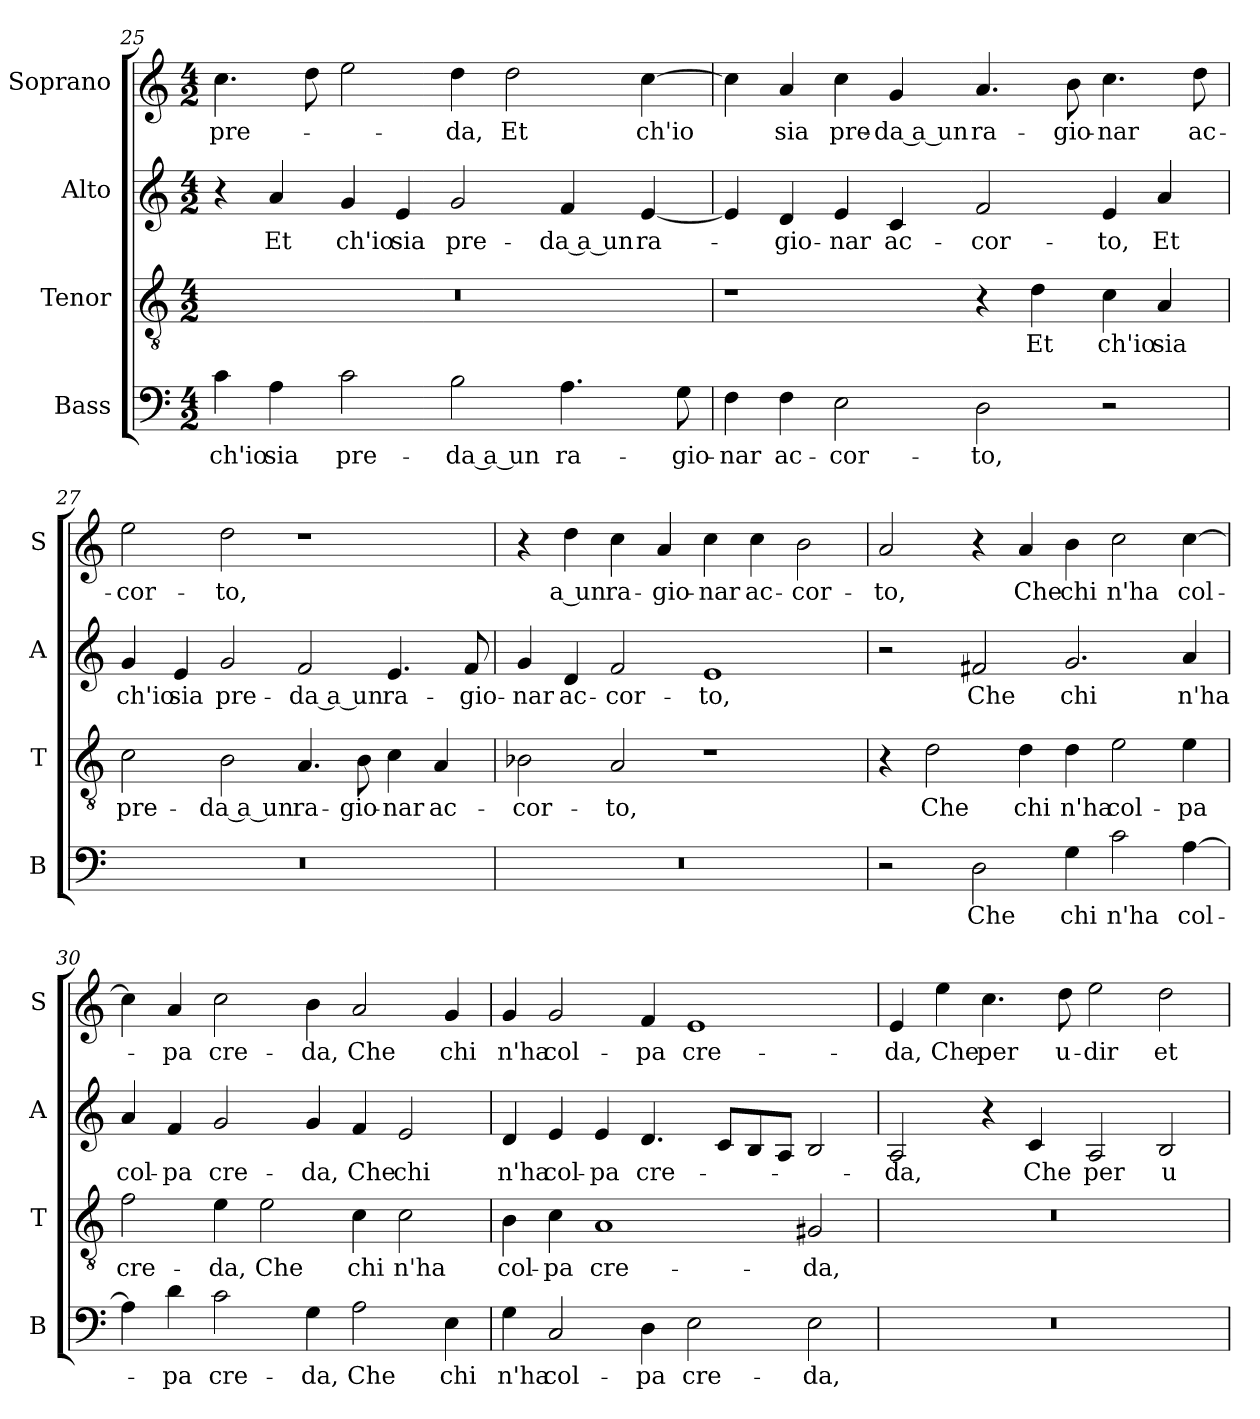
**kern	**text	**kern	**text	**kern	**text	**kern	**text
*part4	*part4	*part3	*part3	*part2	*part2	*part1	*part1
*staff4	*staff4	*staff3	*staff3	*staff2	*staff2	*staff1	*staff1
*I"Bass	*	*I"Tenor	*	*I"Alto	*	*I"Soprano	*
*I'B	*	*I'T	*	*I'A	*	*I'S	*
*clefF4	*	*clefGv2	*	*clefG2	*	*clefG2	*
*k[]	*	*k[]	*	*k[]	*	*k[]	*
*C:	*	*C:	*	*C:	*	*C:	*
*M4/2	*	*M4/2	*	*M4/2	*	*M4/2	*
=25	=25	=25	=25	=25	=25	=25	=25
!	!LO:LY:b	!	!	!	!	!	!LO:LY:b
4c\	ch'io	0r	.	4r	.	4.cc\	pre-
!	!LO:LY:b	!	!	!	!LO:LY:b	!	!
4A\	sia	.	.	4a/	Et	.	.
.	.	.	.	.	.	8dd\	.
!	!LO:LY:b	!	!	!	!LO:LY:b	!	!
2c\	pre-	.	.	4g/	ch'io	2ee\	.
!	!	!	!	!	!LO:LY:b	!	!
.	.	.	.	4e/	sia	.	.
!	!LO:LY:b	!	!	!	!LO:LY:b	!	!LO:LY:b
2B\	-da a un	.	.	2g/	pre-	4dd\	-da,
!	!	!	!	!	!	!	!LO:LY:b
.	.	.	.	.	.	2dd\	Et
!	!LO:LY:b	!	!	!	!LO:LY:b	!	!
4.A\	ra-	.	.	4f/	-da a un	.	.
!	!	!	!	!	!LO:LY:b	!	!LO:LY:b
.	.	.	.	[4e/	ra-	[4cc\	ch'io
!	!LO:LY:b	!	!	!	!	!	!
8G\	-gio-	.	.	.	.	.	.
!!LO:LB:g=z
=26	=26	=26	=26	=26	=26	=26	=26
!	!LO:LY:b	!	!	!	!	!	!
4F\	-nar	1r	.	4e/]	.	4cc\]	.
!	!LO:LY:b	!	!	!	!LO:LY:b	!	!LO:LY:b
4F\	ac-	.	.	4d/	-gio-	4a/	sia
!	!LO:LY:b	!	!	!	!LO:LY:b	!	!LO:LY:b
2E\	-cor-	.	.	4e/	-nar	4cc\	pre-
!	!	!	!	!	!LO:LY:b	!	!LO:LY:b
.	.	.	.	4c/	ac-	4g/	-da a un
!	!LO:LY:b	!	!	!	!LO:LY:b	!	!LO:LY:b
2D\	-to,	4r	.	2f/	-cor-	4.a/	ra-
!	!	!	!LO:LY:b	!	!	!	!
.	.	4d\	Et	.	.	.	.
!	!	!	!	!	!	!	!LO:LY:b
.	.	.	.	.	.	8b\	-gio-
!	!	!	!LO:LY:b	!	!LO:LY:b	!	!LO:LY:b
2r	.	4c\	ch'io	4e/	-to,	4.cc\	-nar
!	!	!	!LO:LY:b	!	!LO:LY:b	!	!
.	.	4A/	sia	4a/	Et	.	.
!	!	!	!	!	!	!	!LO:LY:b
.	.	.	.	.	.	8dd\	ac-
=27	=27	=27	=27	=27	=27	=27	=27
!	!	!	!LO:LY:b	!	!LO:LY:b	!	!LO:LY:b
0r	.	2c\	pre-	4g/	ch'io	2ee\	-cor-
!	!	!	!	!	!LO:LY:b	!	!
.	.	.	.	4e/	sia	.	.
!	!	!	!LO:LY:b	!	!LO:LY:b	!	!LO:LY:b
.	.	2B\	-da a un	2g/	pre-	2dd\	-to,
!	!	!	!LO:LY:b	!	!LO:LY:b	!	!
.	.	4.A/	ra-	2f/	-da a un	1r	.
!	!	!	!LO:LY:b	!	!	!	!
.	.	8B\	-gio-	.	.	.	.
!	!	!	!LO:LY:b	!	!LO:LY:b	!	!
.	.	4c\	-nar	4.e/	ra-	.	.
!	!	!	!LO:LY:b	!	!	!	!
.	.	4A/	ac-	.	.	.	.
!	!	!	!	!	!LO:LY:b	!	!
.	.	.	.	8f/	-gio-	.	.
=28	=28	=28	=28	=28	=28	=28	=28
!	!	!	!LO:LY:b	!	!LO:LY:b	!	!
0r	.	2B-X\	-cor-	4g/	-nar	4r	.
!	!	!	!	!	!LO:LY:b	!	!LO:LY:b
.	.	.	.	4d/	ac-	4dd\	a un
!	!	!	!LO:LY:b	!	!LO:LY:b	!	!LO:LY:b
.	.	2A/	-to,	2f/	-cor-	4cc\	ra-
!	!	!	!	!	!	!	!LO:LY:b
.	.	.	.	.	.	4a/	-gio-
!	!	!	!	!	!LO:LY:b	!	!LO:LY:b
.	.	1r	.	1e	-to,	4cc\	-nar
!	!	!	!	!	!	!	!LO:LY:b
.	.	.	.	.	.	4cc\	ac-
!	!	!	!	!	!	!	!LO:LY:b
.	.	.	.	.	.	2b\	-cor-
!!LO:PB:g=z
=29	=29	=29	=29	=29	=29	=29	=29
!	!	!	!	!	!	!	!LO:LY:b
2r	.	4r	.	2r	.	2a/	-to,
!	!	!	!LO:LY:b	!	!	!	!
.	.	2d\	Che	.	.	.	.
!	!LO:LY:b	!	!	!	!LO:LY:b	!	!
2D\	Che	.	.	2f#X/	Che	4r	.
!	!	!	!LO:LY:b	!	!	!	!LO:LY:b
.	.	4d\	chi	.	.	4a/	Che
!	!LO:LY:b	!	!LO:LY:b	!	!LO:LY:b	!	!LO:LY:b
4G\	chi	4d\	n'ha	2.g/	chi	4b\	chi
!	!LO:LY:b	!	!LO:LY:b	!	!	!	!LO:LY:b
2c\	n'ha	2e\	col-	.	.	2cc\	n'ha
!	!LO:LY:b	!	!LO:LY:b	!	!LO:LY:b	!	!LO:LY:b
[4A\	col-	4e\	-pa	4a/	n'ha	[4cc\	col-
=30	=30	=30	=30	=30	=30	=30	=30
!	!	!	!LO:LY:b	!	!LO:LY:b	!	!
4A\]	.	2f\	cre-	4a/	col-	4cc\]	.
!	!LO:LY:b	!	!	!	!LO:LY:b	!	!LO:LY:b
4d\	-pa	.	.	4f/	-pa	4a/	-pa
!	!LO:LY:b	!	!LO:LY:b	!	!LO:LY:b	!	!LO:LY:b
2c\	cre-	4e\	-da,	2g/	cre-	2cc\	cre-
!	!	!	!LO:LY:b	!	!	!	!
.	.	2e\	Che	.	.	.	.
!	!LO:LY:b	!	!	!	!LO:LY:b	!	!LO:LY:b
4G\	-da,	.	.	4g/	-da,	4b\	-da,
!	!LO:LY:b	!	!LO:LY:b	!	!LO:LY:b	!	!LO:LY:b
2A\	Che	4c\	chi	4f/	Che	2a/	Che
!	!	!	!LO:LY:b	!	!LO:LY:b	!	!
.	.	2c\	n'ha	2e/	chi	.	.
!	!LO:LY:b	!	!	!	!	!	!LO:LY:b
4E\	chi	.	.	.	.	4g/	chi
=31	=31	=31	=31	=31	=31	=31	=31
!	!LO:LY:b	!	!LO:LY:b	!	!LO:LY:b	!	!LO:LY:b
4G\	n'ha	4B\	col-	4d/	n'ha	4g/	n'ha
!	!LO:LY:b	!	!LO:LY:b	!	!LO:LY:b	!	!LO:LY:b
2C/	col-	4c\	-pa	4e/	col-	2g/	col-
!	!	!	!LO:LY:b	!	!LO:LY:b	!	!
.	.	1A	cre-	4e/	-pa	.	.
!	!LO:LY:b	!	!	!	!LO:LY:b	!	!LO:LY:b
4D\	-pa	.	.	4.d/	cre-	4f/	-pa
!	!LO:LY:b	!	!	!	!	!	!LO:LY:b
2E\	cre-	.	.	.	.	1e	cre-
.	.	.	.	8c/L	.	.	.
.	.	.	.	8B/	.	.	.
.	.	.	.	8A/J	.	.	.
!	!LO:LY:b	!	!LO:LY:b	!	!	!	!
2E\	-da,	2G#X/	-da,	2B/	.	.	.
!!LO:LB:g=z
=32	=32	=32	=32	=32	=32	=32	=32
!	!	!	!	!	!LO:LY:b	!	!LO:LY:b
0r	.	0r	.	2A/	-da,	4e/	-da,
!	!	!	!	!	!	!	!LO:LY:b
.	.	.	.	.	.	4ee\	Che
!	!	!	!	!	!	!	!LO:LY:b
.	.	.	.	4r	.	4.cc\	per
!	!	!	!	!	!LO:LY:b	!	!
.	.	.	.	4c/	Che	.	.
!	!	!	!	!	!	!	!LO:LY:b
.	.	.	.	.	.	8dd\	u-
!	!	!	!	!	!LO:LY:b	!	!LO:LY:b
.	.	.	.	2A/	per	2ee\	-dir
!	!	!	!	!	!LO:LY:b	!	!LO:LY:b
.	.	.	.	2B/	u-	2dd\	et
=	=	=	=	=	=	=	=
*-	*-	*-	*-	*-	*-	*-	*-
